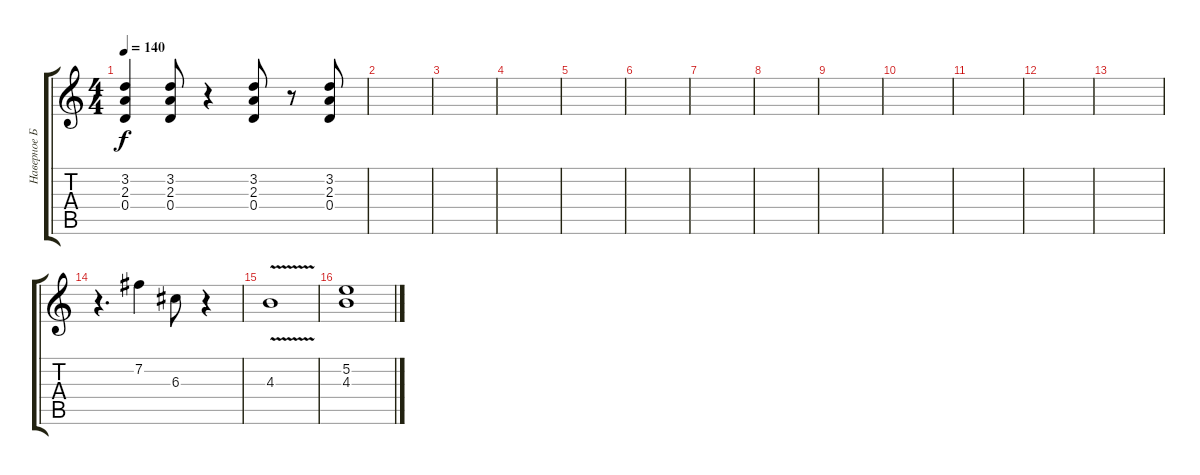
\track ("Наверное Бирюков" "Наверное Б") {instrument electricguitarjazz}
\staff {score tabs}
\tuning (E4 B3 G3 D3 A2 E2) {hide}
\ts (4 4)
\tempo 140
\clef g2
\ks c
(3.2 2.3 0.4).4{dy f} (3.2 2.3 0.4).8 r.4 (3.2 2.3 0.4).8 r.8 (3.2 2.3 0.4).8 |
|
|
|
|
|
|
|
|
|
|
|
|
r.4{d} 7.2.4 6.3.8 r.4 |
4.3{v}.1 |
(5.2 4.3).1
